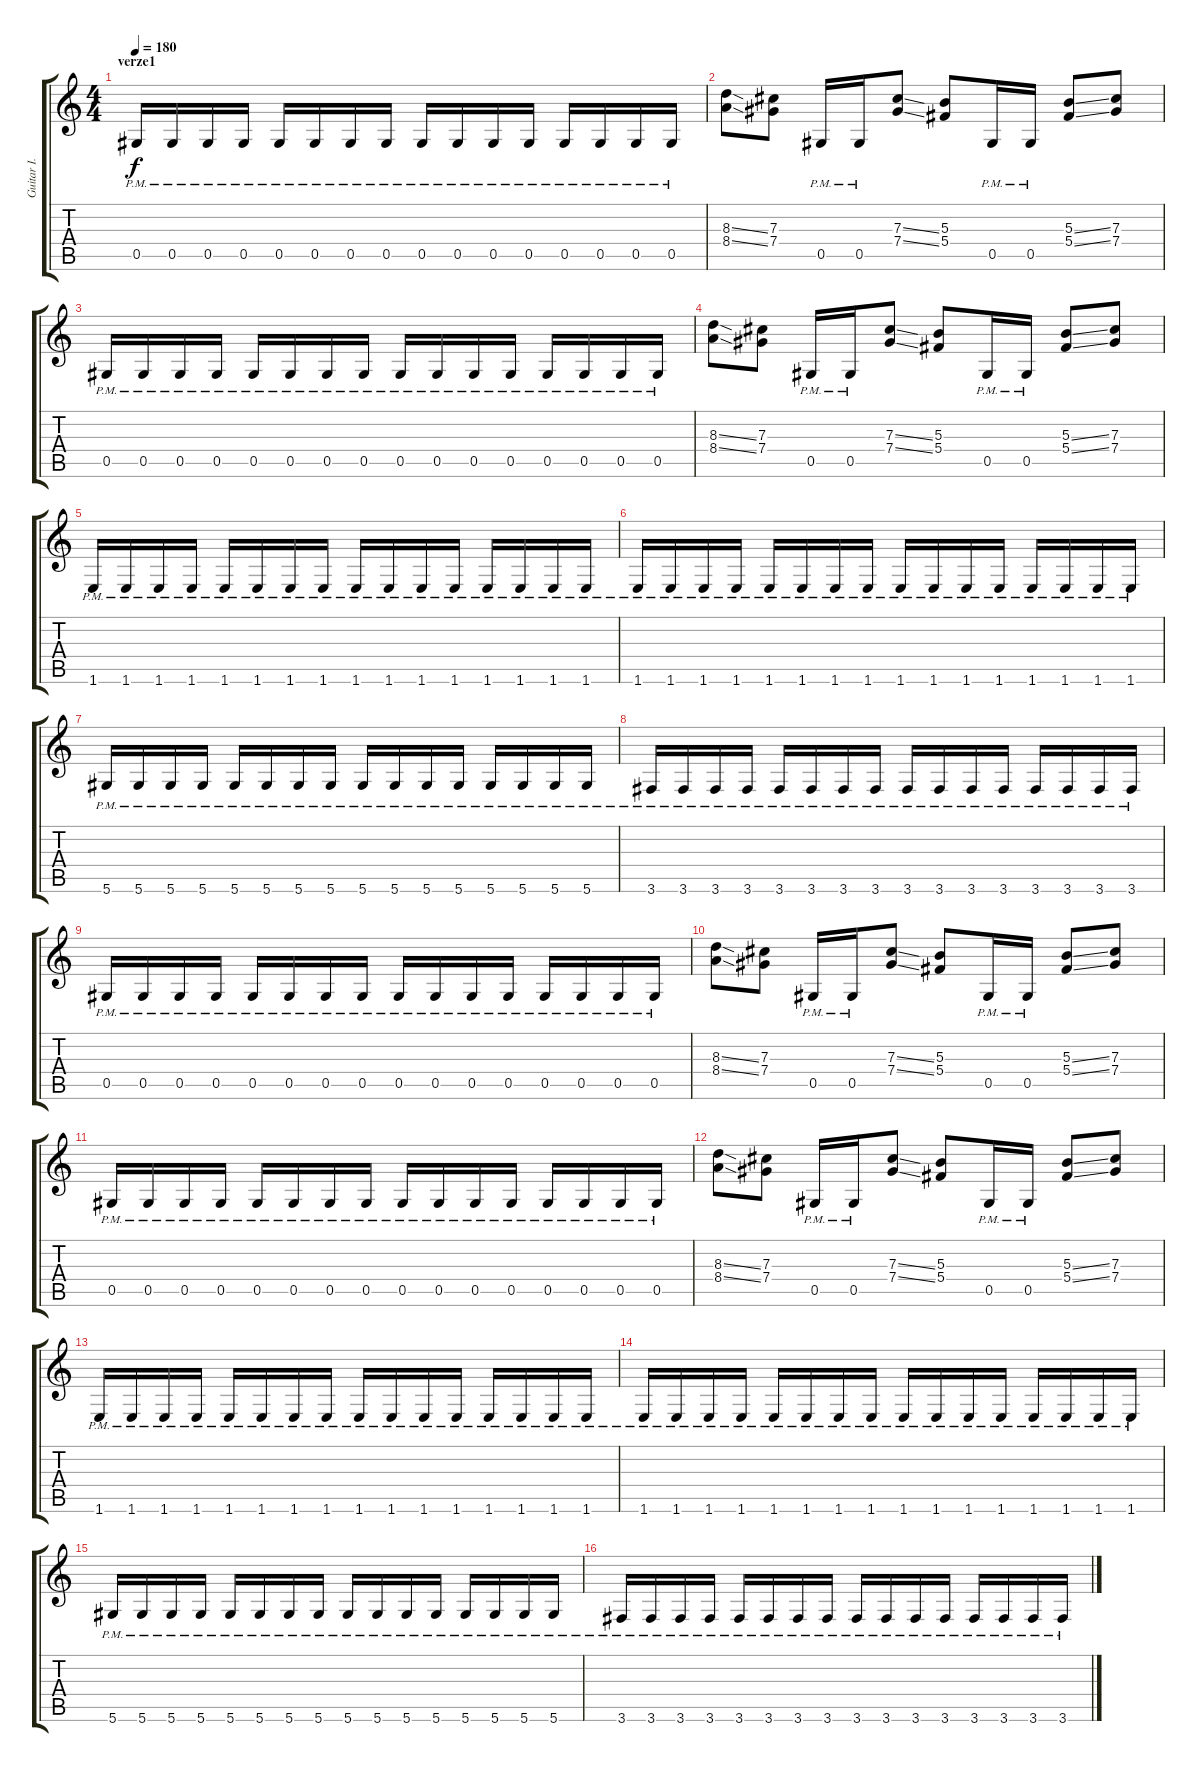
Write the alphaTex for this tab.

\track ("Guitar I." "Guitar I.") {instrument distortionguitar}
\staff {score tabs}
\tuning (Eb4 Bb3 Gb3 Db3 Ab2 Eb2) {hide}
\ts (4 4)
\section ("" "verze1")
\tempo 180
\clef g2
\ks c
0.5{pm}.16{dy f} 0.5{pm}.16 0.5{pm}.16 0.5{pm}.16 0.5{pm}.16 0.5{pm}.16 0.5{pm}.16 0.5{pm}.16 0.5{pm}.16 0.5{pm}.16 0.5{pm}.16 0.5{pm}.16 0.5{pm}.16 0.5{pm}.16 0.5{pm}.16 0.5{pm}.16 |
(8.3{ss} 8.4{ss}).8 (7.3 7.4).8 0.5{pm}.16 0.5{pm}.16 (7.3{ss} 7.4{ss}).8 (5.3 5.4).8 0.5{pm}.16 0.5{pm}.16 (5.3{ss} 5.4{ss}).8 (7.3 7.4).8 |
0.5{pm}.16 0.5{pm}.16 0.5{pm}.16 0.5{pm}.16 0.5{pm}.16 0.5{pm}.16 0.5{pm}.16 0.5{pm}.16 0.5{pm}.16 0.5{pm}.16 0.5{pm}.16 0.5{pm}.16 0.5{pm}.16 0.5{pm}.16 0.5{pm}.16 0.5{pm}.16 |
(8.3{ss} 8.4{ss}).8 (7.3 7.4).8 0.5{pm}.16 0.5{pm}.16 (7.3{ss} 7.4{ss}).8 (5.3 5.4).8 0.5{pm}.16 0.5{pm}.16 (5.3{ss} 5.4{ss}).8 (7.3 7.4).8 |
1.6{pm}.16 1.6{pm}.16 1.6{pm}.16 1.6{pm}.16 1.6{pm}.16 1.6{pm}.16 1.6{pm}.16 1.6{pm}.16 1.6{pm}.16 1.6{pm}.16 1.6{pm}.16 1.6{pm}.16 1.6{pm}.16 1.6{pm}.16 1.6{pm}.16 1.6{pm}.16 |
1.6{pm}.16 1.6{pm}.16 1.6{pm}.16 1.6{pm}.16 1.6{pm}.16 1.6{pm}.16 1.6{pm}.16 1.6{pm}.16 1.6{pm}.16 1.6{pm}.16 1.6{pm}.16 1.6{pm}.16 1.6{pm}.16 1.6{pm}.16 1.6{pm}.16 1.6{pm}.16 |
5.6{pm}.16 5.6{pm}.16 5.6{pm}.16 5.6{pm}.16 5.6{pm}.16 5.6{pm}.16 5.6{pm}.16 5.6{pm}.16 5.6{pm}.16 5.6{pm}.16 5.6{pm}.16 5.6{pm}.16 5.6{pm}.16 5.6{pm}.16 5.6{pm}.16 5.6{pm}.16 |
3.6{pm}.16 3.6{pm}.16 3.6{pm}.16 3.6{pm}.16 3.6{pm}.16 3.6{pm}.16 3.6{pm}.16 3.6{pm}.16 3.6{pm}.16 3.6{pm}.16 3.6{pm}.16 3.6{pm}.16 3.6{pm}.16 3.6{pm}.16 3.6{pm}.16 3.6{pm}.16 |
0.5{pm}.16 0.5{pm}.16 0.5{pm}.16 0.5{pm}.16 0.5{pm}.16 0.5{pm}.16 0.5{pm}.16 0.5{pm}.16 0.5{pm}.16 0.5{pm}.16 0.5{pm}.16 0.5{pm}.16 0.5{pm}.16 0.5{pm}.16 0.5{pm}.16 0.5{pm}.16 |
(8.3{ss} 8.4{ss}).8 (7.3 7.4).8 0.5{pm}.16 0.5{pm}.16 (7.3{ss} 7.4{ss}).8 (5.3 5.4).8 0.5{pm}.16 0.5{pm}.16 (5.3{ss} 5.4{ss}).8 (7.3 7.4).8 |
0.5{pm}.16 0.5{pm}.16 0.5{pm}.16 0.5{pm}.16 0.5{pm}.16 0.5{pm}.16 0.5{pm}.16 0.5{pm}.16 0.5{pm}.16 0.5{pm}.16 0.5{pm}.16 0.5{pm}.16 0.5{pm}.16 0.5{pm}.16 0.5{pm}.16 0.5{pm}.16 |
(8.3{ss} 8.4{ss}).8 (7.3 7.4).8 0.5{pm}.16 0.5{pm}.16 (7.3{ss} 7.4{ss}).8 (5.3 5.4).8 0.5{pm}.16 0.5{pm}.16 (5.3{ss} 5.4{ss}).8 (7.3 7.4).8 |
1.6{pm}.16 1.6{pm}.16 1.6{pm}.16 1.6{pm}.16 1.6{pm}.16 1.6{pm}.16 1.6{pm}.16 1.6{pm}.16 1.6{pm}.16 1.6{pm}.16 1.6{pm}.16 1.6{pm}.16 1.6{pm}.16 1.6{pm}.16 1.6{pm}.16 1.6{pm}.16 |
1.6{pm}.16 1.6{pm}.16 1.6{pm}.16 1.6{pm}.16 1.6{pm}.16 1.6{pm}.16 1.6{pm}.16 1.6{pm}.16 1.6{pm}.16 1.6{pm}.16 1.6{pm}.16 1.6{pm}.16 1.6{pm}.16 1.6{pm}.16 1.6{pm}.16 1.6{pm}.16 |
5.6{pm}.16 5.6{pm}.16 5.6{pm}.16 5.6{pm}.16 5.6{pm}.16 5.6{pm}.16 5.6{pm}.16 5.6{pm}.16 5.6{pm}.16 5.6{pm}.16 5.6{pm}.16 5.6{pm}.16 5.6{pm}.16 5.6{pm}.16 5.6{pm}.16 5.6{pm}.16 |
3.6{pm}.16 3.6{pm}.16 3.6{pm}.16 3.6{pm}.16 3.6{pm}.16 3.6{pm}.16 3.6{pm}.16 3.6{pm}.16 3.6{pm}.16 3.6{pm}.16 3.6{pm}.16 3.6{pm}.16 3.6{pm}.16 3.6{pm}.16 3.6{pm}.16 3.6{pm}.16
